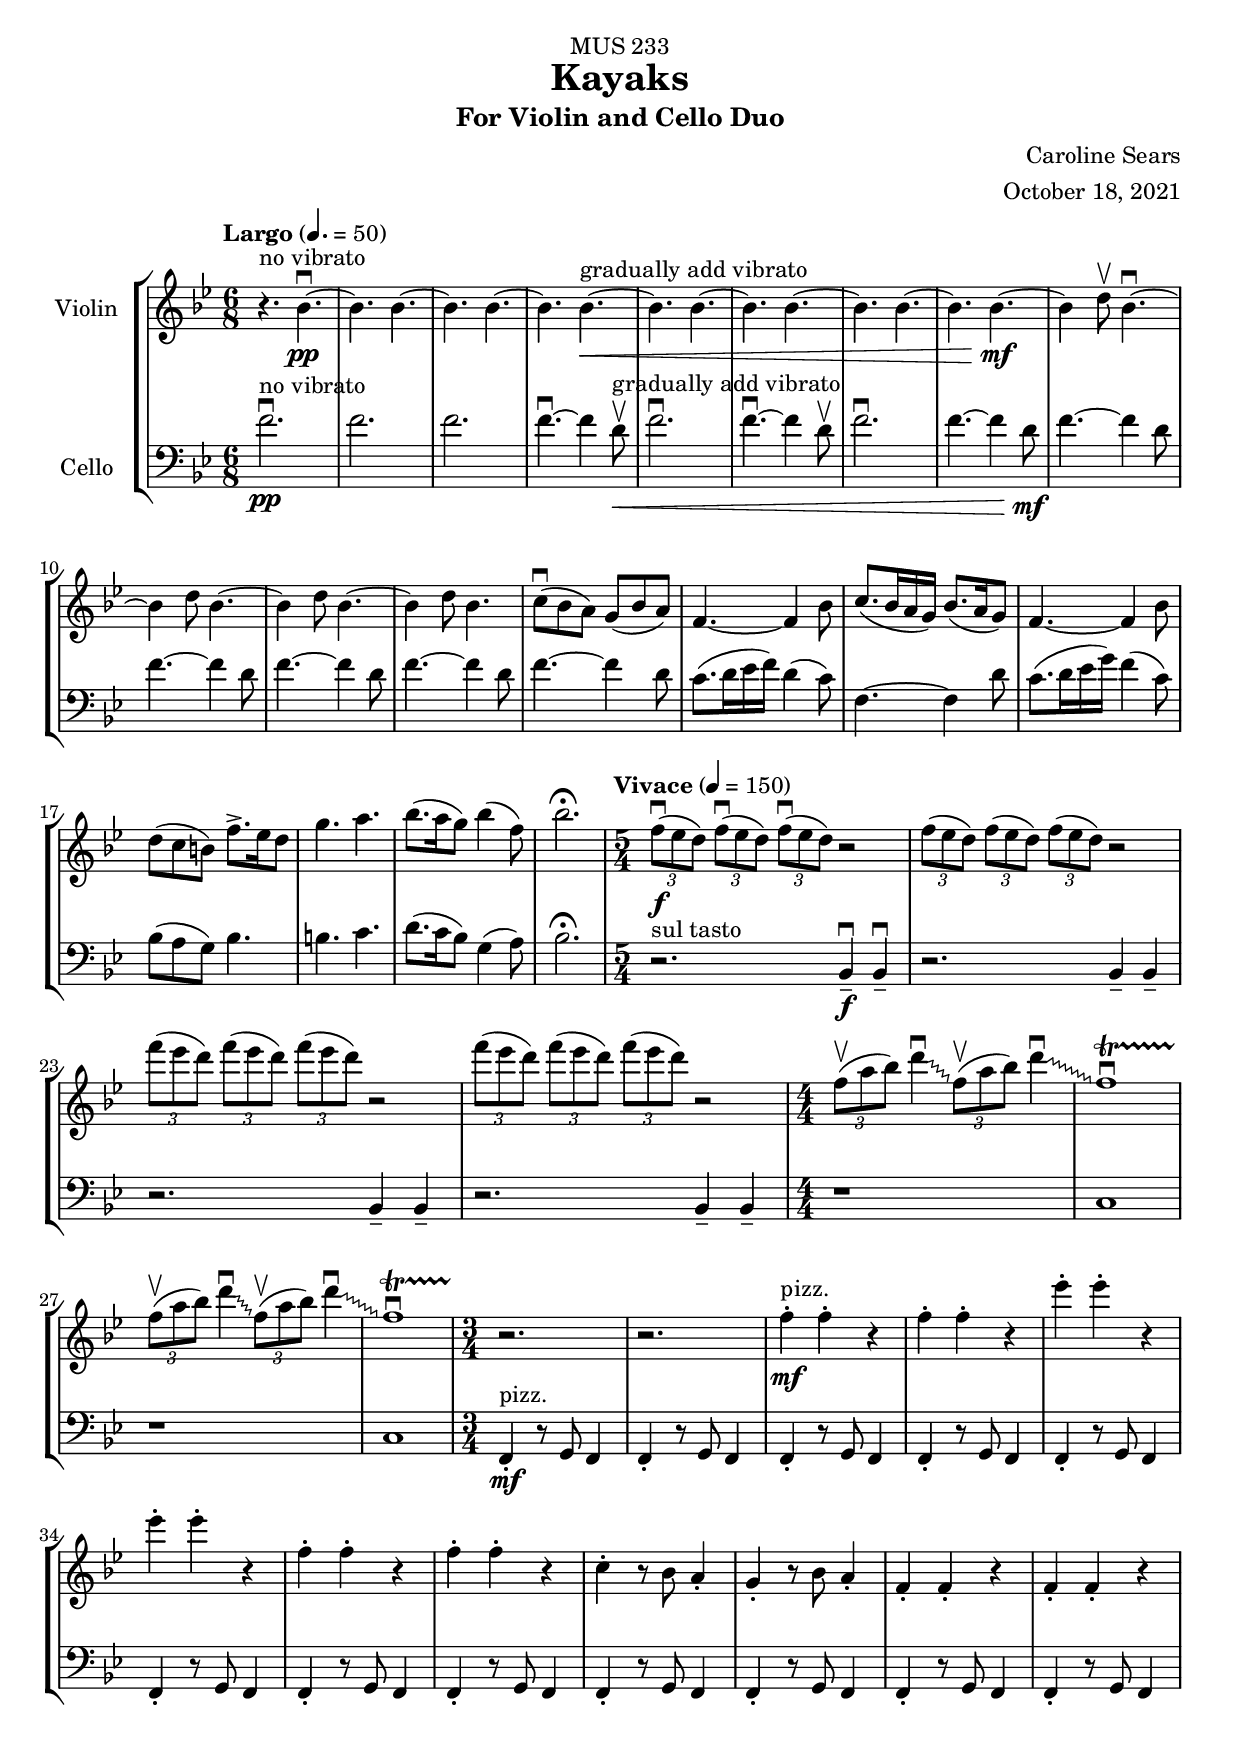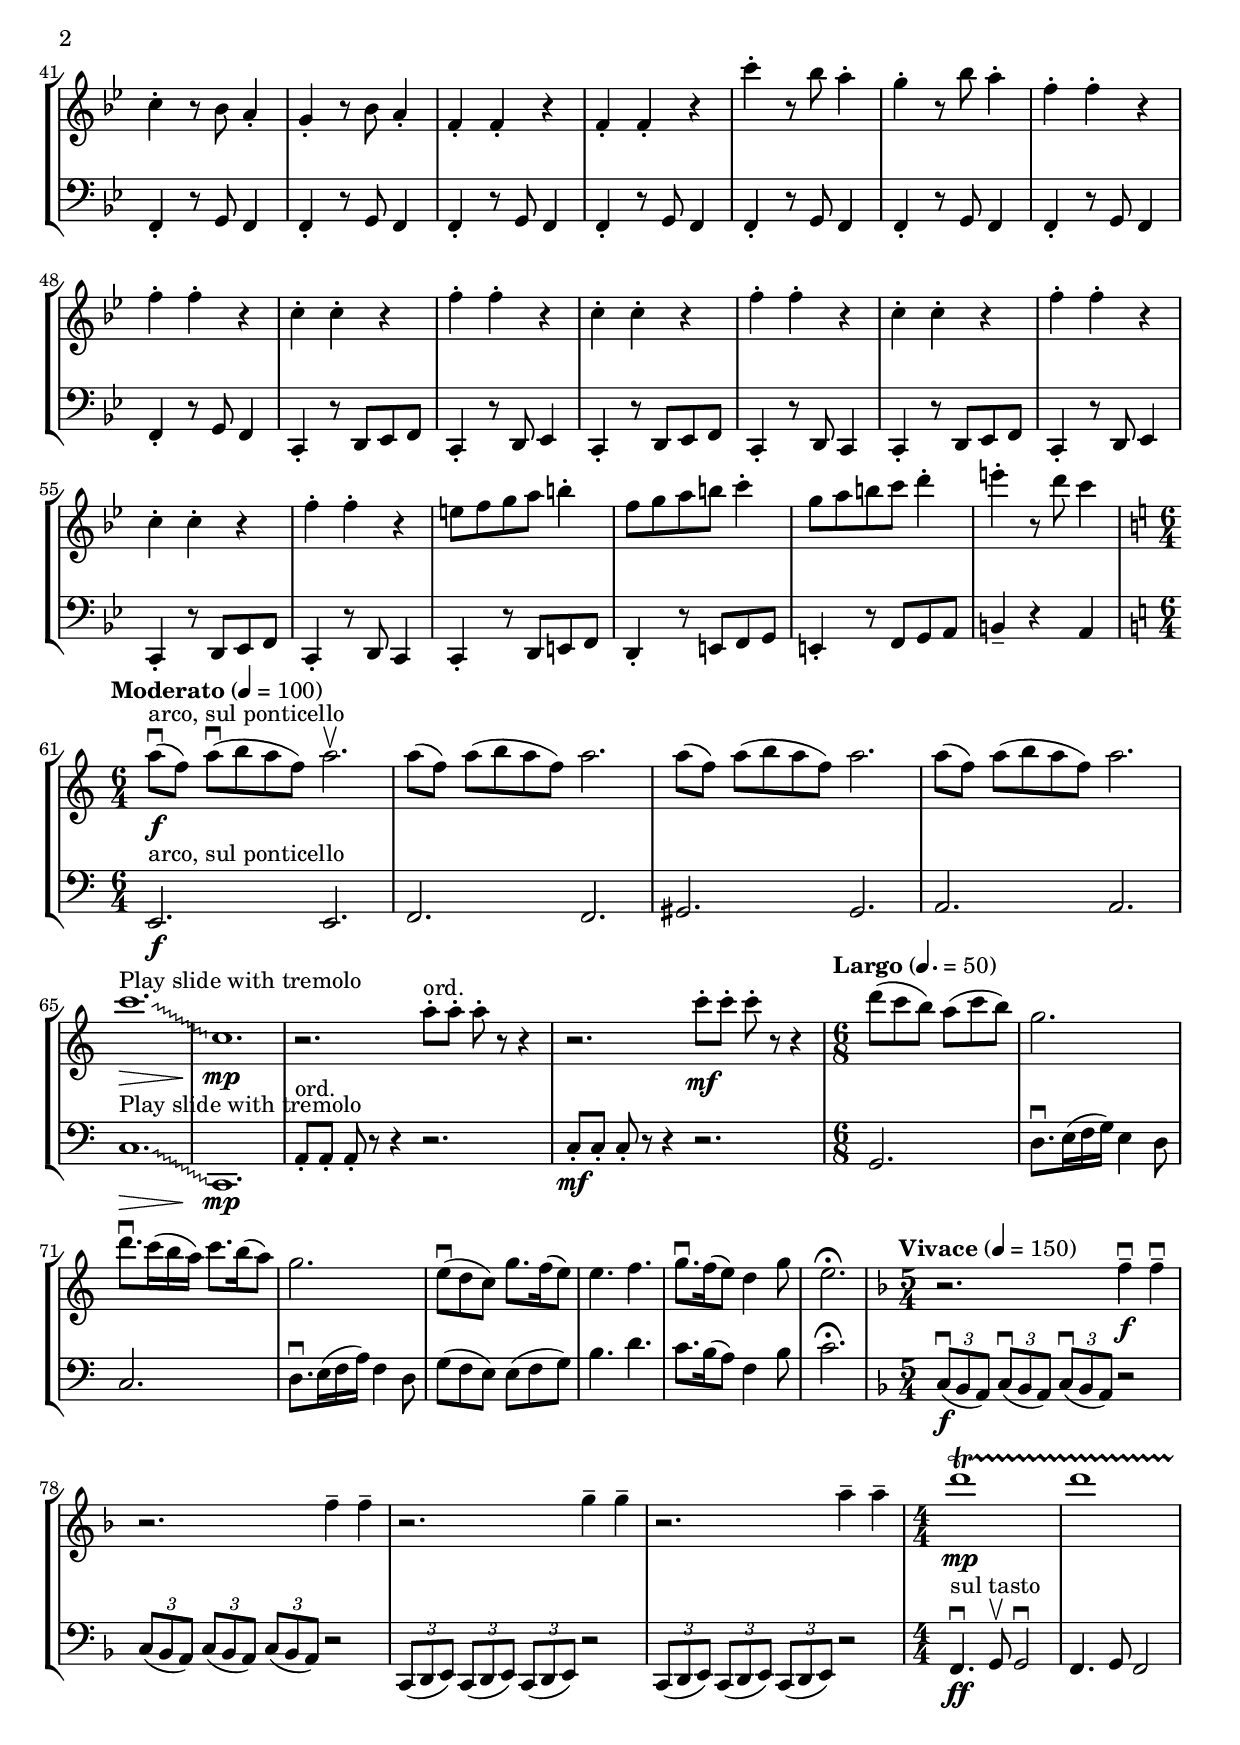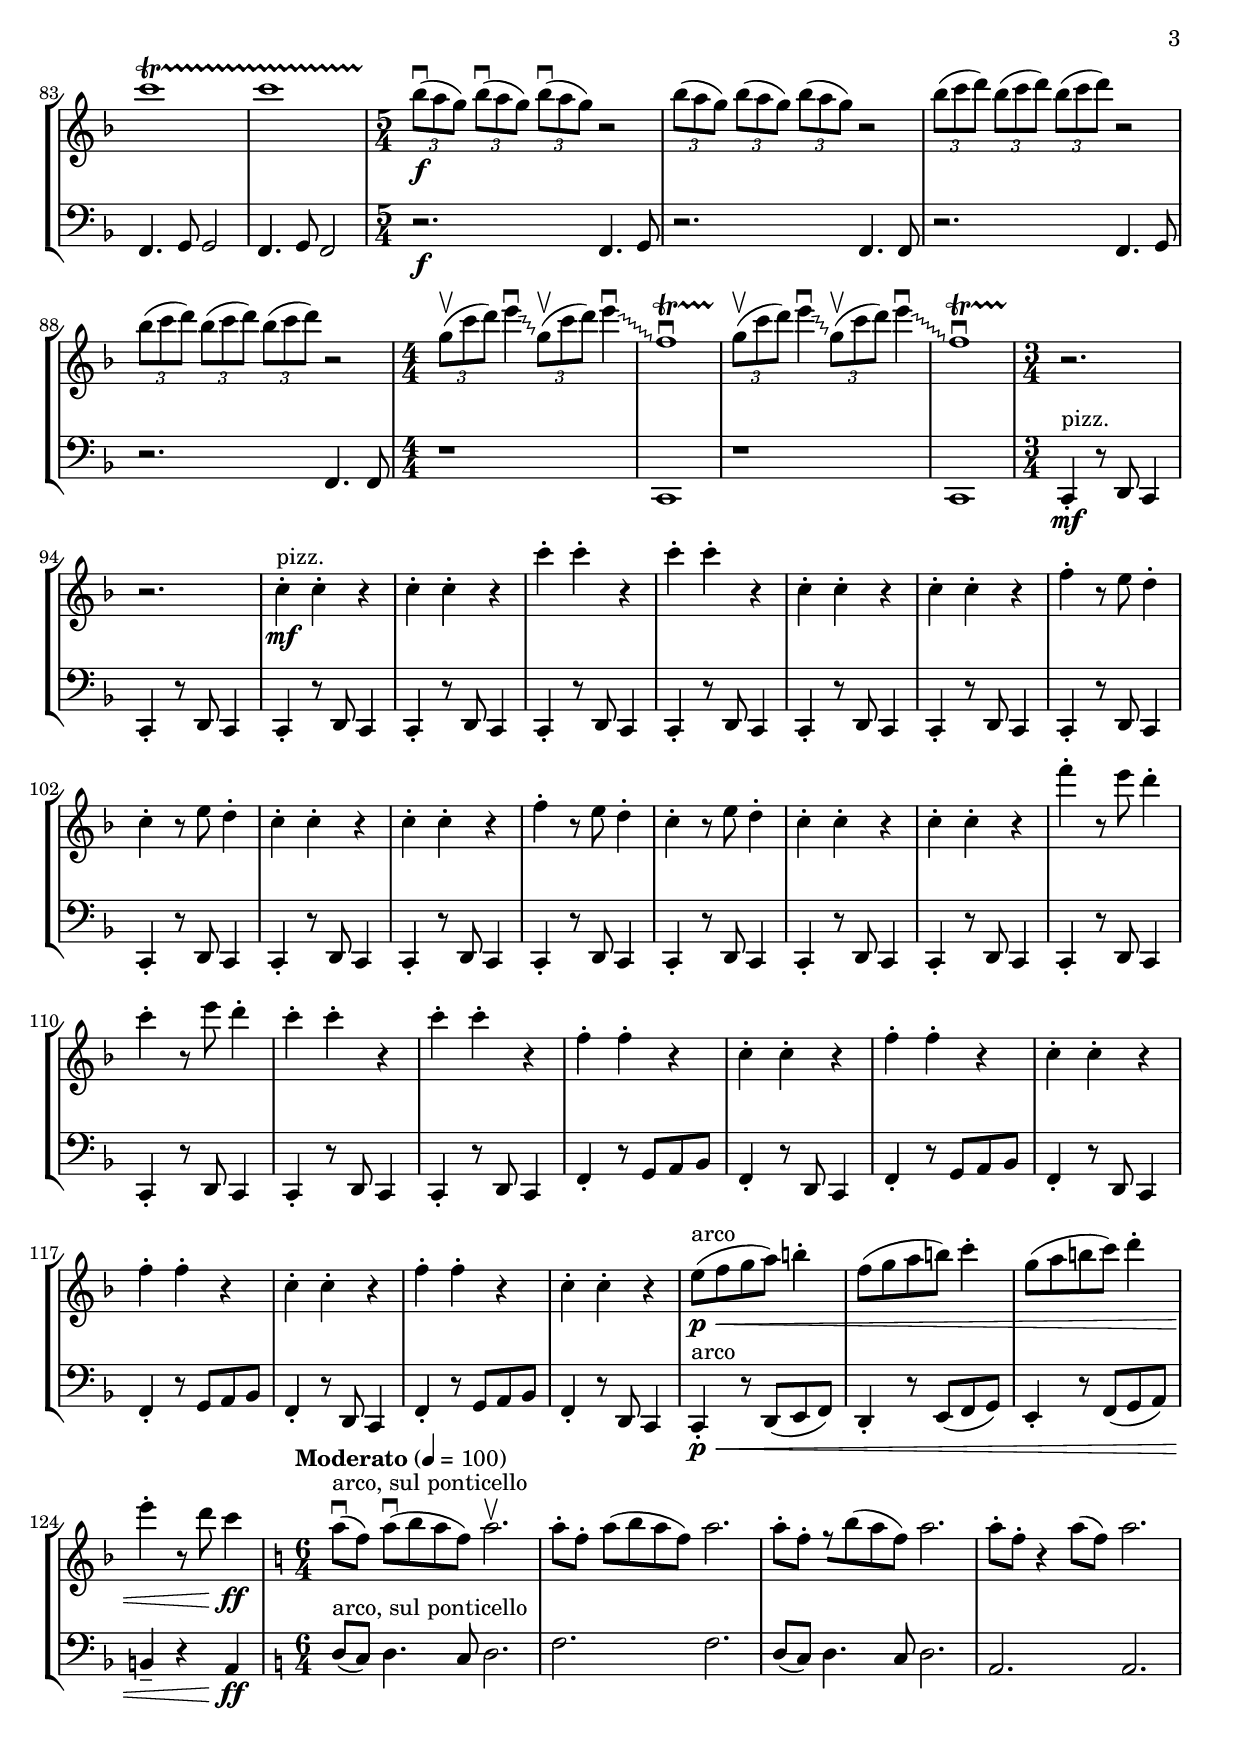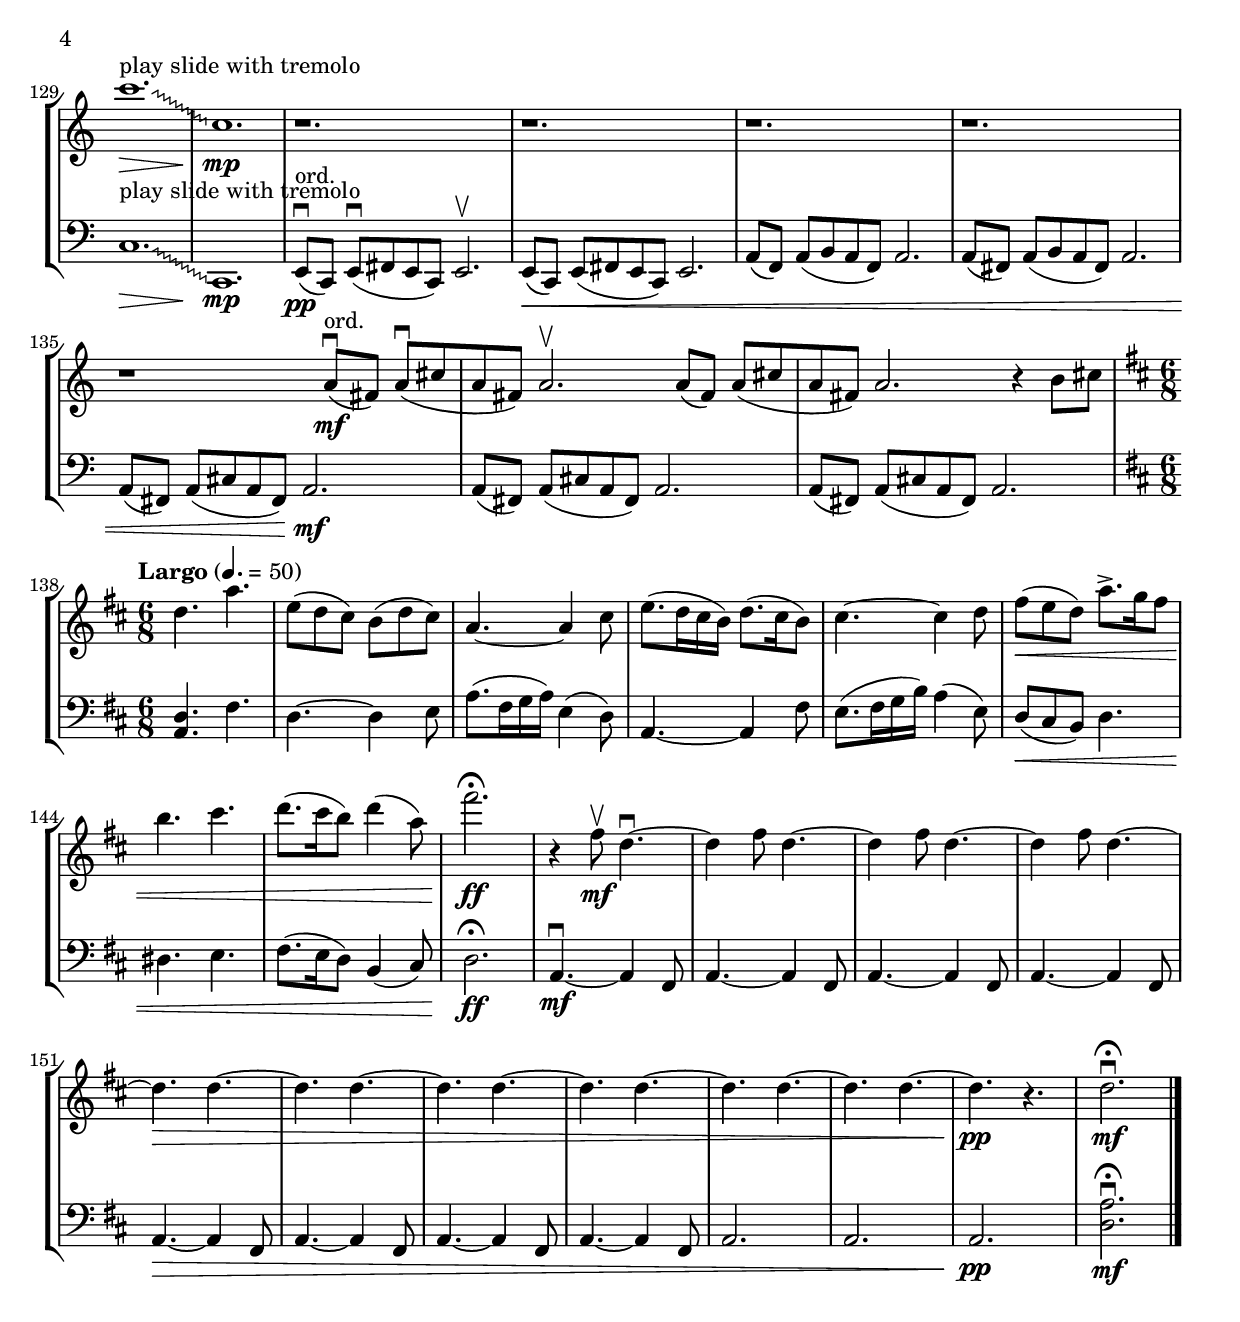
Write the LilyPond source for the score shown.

\header {
    title = "Kayaks"
    subtitle = "For Violin and Cello Duo"
    dedication = "MUS 233"
    composer = "Caroline Sears"
    arranger = "October 18, 2021"

      % The following fields are centered at the bottom
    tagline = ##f


} %make this composition feel like a journey
\score {
% violin code
  \new StaffGroup <<
    \new Staff \with { instrumentName = "Violin" }
      \relative c'' {
      %A section
      \time 6/8
      \key bes \major
      \tempo "Largo" 4. = 50
      %bars1-8
       r4.^\markup "no vibrato" bes4.\downbow~\pp| bes4. bes4.~| bes4. bes~| bes bes~\<^\markup "gradually add vibrato"|
       bes4. bes4.~| bes4. bes~| bes4. bes4.~| bes bes~\!\mf |
       %bars 9-16
       bes4 d8\upbow bes4.\downbow~|bes4 d8 bes4.~|bes4 d8 bes4.~ |bes4 d8 bes4.|
       c8\downbow (bes a) g (bes a) | f4.~f4 bes8| c8. (bes16 a g) bes8. (a16 g8) | f4.~f4 bes8|
       %bars 17-20
       d8 (c b) f'8.\accent ees16 d8 | g4. a4. | bes8. (a16 g8) bes4 (f8) | bes2.\fermata
      %%%%%%%%%%%%%%%%%%%%%%%%%%%%%
      %B Section
      \tempo "Vivace" 4 = 150
      \time 5/4
      %bars 21-24
      \tuplet 3/2 {f8\downbow\f (ees d)} \tuplet 3/2 {f\downbow (ees d)}  \tuplet 3/2 {f\downbow (ees d)} r2 |
      \tuplet 3/2 {f8 (ees d)} \tuplet 3/2 {f (ees d)}  \tuplet 3/2 {f (ees d)} r2 |
      \tuplet 3/2 {f'8 (ees d)} \tuplet 3/2 {f (ees d)}  \tuplet 3/2 {f (ees d)} r2 |
      \tuplet 3/2 {f8 (ees d)} \tuplet 3/2 {f (ees d)}  \tuplet 3/2 {f (ees d)} r2 |
      % bars 25-28
      \numericTimeSignature \time 4/4
      \override Glissando.style = #'zigzag
      \tuplet 3/2 {f,8\upbow (a bes)} d4\downbow\glissando \tuplet 3/2 {f,8\upbow (a bes)} d4\downbow\glissando 
      f,1\downbow\startTrillSpan|
      \tuplet 3/2 {f8\stopTrillSpan\upbow (a bes)} d4\downbow\glissando \tuplet 3/2 {f,8\upbow (a bes)} d4\downbow\glissando 
      f,1\downbow\startTrillSpan|
      %%%%%%%%%%%%%%%%%%%%%%%%%%%%%%%%
        % C Section
      %bars 29-32
      \time 3/4
      r2.\stopTrillSpan | r | f4^"pizz."\staccato\mf f\staccato r |f4\staccato f\staccato r |
      %bars 33-36
      ees'\staccato ees\staccato r| ees\staccato ees\staccato r| f,4\staccato f\staccato r |f4\staccato f\staccato r |
      %bars 37-40
      c\staccato r8 bes a4\staccato | g\staccato r8 bes a4\staccato |f4\staccato f\staccato r |f4\staccato f\staccato r |
      %bars 41-44
      c'\staccato r8 bes a4\staccato | g\staccato r8 bes a4\staccato |f4\staccato f\staccato r |f4\staccato f\staccato r |
      %bars 45-48
      c''\staccato r8 bes a4\staccato | g\staccato r8 bes a4\staccato |f4\staccato f\staccato r |f4\staccato f\staccato r |
      %bars 49-52
      c4\staccato c\staccato r |f4\staccato f\staccato r |c4\staccato c\staccato r |f4\staccato f\staccato r |
      %bars 49-52
      c4\staccato c\staccato r |f4\staccato f\staccato r |c4\staccato c\staccato r |f4\staccato f\staccato r |
      %bars 57-60
      e8 f g a b4\staccato |f8 g a b c4\staccato |g8 a b c d4\staccato | e4\staccato r8 d c4 |
      %%%%%%%%%%%%%%%%%%%%%%%%%%%%%%%%%
      %D Section
      \time 6/4
      \key a \minor
      \tempo "Moderato" 4 = 100
      %bars 61- 64
      a8^"arco, sul ponticello"\downbow\f [(f)] a\downbow [(b a f)] a2.\upbow |a8 [(f)] a [(b a f)] a2. | 
      a8 [(f)] a [(b a f)] a2. |a8 [(f)] a [(b a f)] a2. |
      %bars 65-68
       c1.\glissando^\markup "Play slide with tremolo"\> | c,\!\mp |
        r2. a'8\staccato^\markup "ord." [a\staccato] a\staccato r8 r4 |
        r2. c8\staccato\mf [c\staccato] c\staccato r8 r4 |
      %bars 69-72
      \time 6/8
       \tempo "Largo" 4. = 50
      d8 (c b) a (c b)| g2.| d'8.\downbow c16 (b a) c8. b16 (a8)| g2. | e8\downbow (d c) g'8. f16 (e8)| e4. f |g8.\downbow f16 (e8) d4 g8 |e2.\fermata |
     %%%%%%%%%%%%%%%%%%%%%%%%%%%%%%%%%%%%%
      %B' Section 
      %bars 73-76
       \key f \major
       \time 5/4
       \tempo "Vivace" 4 =150
      r2. f4\tenuto\downbow\f f4\downbow\tenuto |r2. f4\tenuto f4\tenuto |
      r2. g4\tenuto g4\tenuto |r2. a4\tenuto a4\tenuto |
      %bars 77-80
      \time 4/4
      d1\startTrillSpan\mp | d1 | c1 | c1 |
      %bars 81-84
      \time 5/4
      \tuplet 3/2 {bes8\stopTrillSpan\downbow\f(a g)} \tuplet 3/2 {bes\downbow (a g)}  \tuplet 3/2 {bes\downbow (a g)} r2 |
      \tuplet 3/2 {bes8(a g)} \tuplet 3/2 {bes8(a g)}  \tuplet 3/2 {bes8(a g)} r2 |
      \tuplet 3/2 {bes8(c d)} \tuplet 3/2 {bes8(c d)}  \tuplet 3/2 {bes8(c d)} r2 |
      \tuplet 3/2 {bes8(c d)} \tuplet 3/2 {bes8(c d)}  \tuplet 3/2 {bes8(c d)} r2 |
      %bars 85-88
      \time 4/4
      \tuplet 3/2 {g,8\upbow (c d)} e4\downbow\glissando \tuplet 3/2 {g,8\upbow (c d)} e4\downbow\glissando 
      f,1\downbow\startTrillSpan|
      \tuplet 3/2 {g8\stopTrillSpan\upbow (c d)} e4\downbow\glissando \tuplet 3/2 {g,8\upbow (c d)} e4\downbow\glissando 
      f,1\downbow\startTrillSpan|
      %%%%%%%%%%%%%%%%%%%%%%%%
      %C' Section
      \time 3/4
      %Bars 89-92
      r2.\stopTrillSpan | r | c4^"pizz."\staccato\mf c\staccato r |c4\staccato c\staccato r |
      %bars 93-96
      c'\staccato c\staccato r| c\staccato c\staccato r| c,4\staccato c\staccato r |c4\staccato c\staccato r |
      %bars 97-100
      f\staccato r8 e d4\staccato | c\staccato r8 e d4\staccato |c4\staccato c\staccato r |c4\staccato c\staccato r |
      %bars 101-104
      f\staccato r8 e d4\staccato | c\staccato r8 e d4\staccato |c4\staccato c\staccato r |c4\staccato c\staccato r |
      %bars 105-108
      f'\staccato r8 e d4\staccato | c\staccato r8 e d4\staccato |c4\staccato c\staccato r |c4\staccato c\staccato r |
      %bars 109-112
      f,4\staccato f\staccato r |c4\staccato c\staccato r |f4\staccato f\staccato r |c4\staccato c\staccato r |
      %bars 113-116
      f4\staccato f\staccato r |c4\staccato c\staccato r |f4\staccato f\staccato r |c4\staccato c\staccato r |
      %bars 117-120
      e8^"arco"\p\< (f g a) b4\staccato |f8 (g a b) c4\staccato |g8 (a b c) d4\staccato | e4\staccato r8 d c4\!\ff |
      %%%%%%%%%%%%%%%%%%%%%%%%%%
      %D' Section (climax)
      \time 6/4
      \key a \minor
      \tempo "Moderato" 4 = 100
      %bars 121-124
      a8^"arco, sul ponticello"\downbow [(f)] a\downbow [(b a f)] a2.\upbow |
      a8\staccato [f\staccato] a [(b a f)] a2. | 
      a8\staccato [f\staccato] r [b (a f)] a2. |
      a8\staccato [f\staccato] r4  a8 (f) a2. |
      %bars 125-128
       c1.\glissando^\markup "play slide with tremolo"\> | c,\!\mp | 
      %bars 129-132
      r1. |r |r |r |
      %bars 132-135
      r1 a8^"ord."\mf\downbow ([fis]) a\downbow [(cis |
      a fis)] a2.\upbow a8 ([fis]) a [(cis |
       a fis)] a2. r4 b8 cis |
       \key d \major
       \time 6/8
       \tempo "Largo" 4. = 50
       d4. a' |
       %bars 136-139
       e8 (d cis) b (d cis) |a4.~a4 cis8 | e8. (d16 cis b) d8. (cis16 b8) | cis4.~cis4 d8 |
       %bars 140-143
       fis8\< (e d) a'8.\accent g16 fis8 | b4. cis4. | d8. (cis16 b8) d4 (a8) | fis'2.\!\ff\fermata
      %%%%%%%%%%%%%%%%%
      %Outro
      %bars 144-147
      r4 fis,8\upbow\mf d4.\downbow~|d4 fis8 d4.~ |d4 fis8 d4.~ |d4 fis8 d4.~ |
      %bars 148-151
      d4.\> d4.~| d4. d~|d4. d4.~| d4. d~|
      %bars 152-155
      d4. d4.~| d4. d~|d4.\!\pp r4.|d2.\mf\fermata\downbow \bar "|."
      }
    


%cello code
    \new Staff \with { instrumentName = "Cello" }
      \relative c' { 
      \clef "bass"
      %A section
      \time 6/8
      \key bes \major
      \tempo "Largo" 4. = 50
      %bars 1-8
      f2.\downbow\pp^\markup "no vibrato" |f |f |f4.\downbow~f4 d8\upbow\<^\markup "gradually add vibrato" |
      f2.\downbow|f4.\downbow~f4 d8\upbow |f2.\downbow|f4.~f4 d8\!\mf |
      %bars 9-16
      f4.~f4 d8 |f4.~f4 d8 |f4.~f4 d8 |f4.~f4 d8 |
      f4.~f4 d8 | c8. (d16 ees16 f) d4 (c8) |f,4.~f4 d'8 |c8. (d16 ees16 g) f4 (c8) |
      %bars 17-20
      bes8 (a g) bes4. | b4. c4. | d8. (c16 bes8) g4 (a8) |bes2.\fermata|
      %%%%%%%%%%%%%%%%%%%%%%%%%%%%%%%%%%
      %B section
      \tempo "Vivace" 4 = 150
      \time 5/4
      %bars 21-24
      r2.^\markup"sul tasto" bes,4 \tenuto\downbow\f bes4\downbow\tenuto |r2. bes4\tenuto bes4\tenuto |
      r2. bes4\tenuto bes4\tenuto |r2. bes4\tenuto bes4\tenuto |
      %bars 25-28
      \numericTimeSignature \time 4/4
      r1|c1|r1|c1
      %%%%%%%%%%%%%%%%%%%%%%%%%%%%%%%%%%%
      %C Section
      \time 3/4
      %bars 29-32
      f,4\staccato^"pizz."\mf r8 g f4 |f4\staccato r8 g f4 |f4\staccato r8 g f4 |f4\staccato r8 g f4 |
      %bars 33-36
      f4\staccato r8 g f4 |f4\staccato r8 g f4 |f4\staccato r8 g f4 |f4\staccato r8 g f4 |
      %bars 37-40
      f4\staccato r8 g f4 |f4\staccato r8 g f4 |f4\staccato r8 g f4 |f4\staccato r8 g f4 |
      %bars 41-44
      f4\staccato r8 g f4 |f4\staccato r8 g f4 |f4\staccato r8 g f4 |f4\staccato r8 g f4 |
      %bars 45-48
      f4\staccato r8 g f4 |f4\staccato r8 g f4 |f4\staccato r8 g f4 |f4\staccato r8 g f4 |
      %bars 49-52
      c4\staccato r8 d8 ees f|c4\staccato r8 d ees4 | c4\staccato r8 d8 ees f|c4\staccato r8 d c4 |
      %bars 53-56
      c4\staccato r8 d8 ees f|c4\staccato r8 d ees4 | c4\staccato r8 d8 ees f|c4\staccato r8 d c4 |   
      %bars 57-60
       c4\staccato r8 d8 e f| d4\staccato r8 e f g|  e4\staccato r8 f8 g a | b4\tenuto r4 a |
      %%%%%%%%%%%%%%%%%%%%%%%%%%%%%%%%%%
      %D Section (tense)
      \time 6/4
      \key a \minor
      \tempo "Moderato" 4 = 100
      %bars 61-64
      e2.^"arco, sul ponticello"\f e2. | f2. f2. | gis2. gis2. | a a |
      %bars 65-68
      \override Glissando.style = #'zigzag
      c1.\glissando^\markup "Play slide with tremolo"\> | c,\!\mp |
       a'8\staccato^\markup "ord." [a8\staccato] a8\staccato r8 r4 r2. |
       c8\staccato\mf [c8\staccato] c8\staccato r8 r4 r2. |
       %bars 69-72
      \time 6/8
      \tempo "Largo"4. = 50
       g2. | d'8.\downbow e16 (f g) e4 d8 | c2. | d8.\downbow e16 (f a) f4 d8 | g8 (f e) e (f g)| b4. d | c8. b16 (a8) f4 b8 |c2.\fermata |
       %%%%%%%%%%%%%%%%%%%%
       %B' Section 
       %bars 73-76
       \key f \major
       \time 5/4
       \tempo "Vivace" 4 =150
       \tuplet 3/2 {c,8\downbow\f (bes a)} \tuplet 3/2 {c\downbow (bes a)}  \tuplet 3/2 {c\downbow (bes a)} r2 |
       \tuplet 3/2 {c8(bes a)} \tuplet 3/2 {c (bes a)}  \tuplet 3/2 {c (bes a)} r2 |
       \tuplet 3/2 {c,8 (d e)} \tuplet 3/2 {c (d e)}  \tuplet 3/2 {c (d e)} r2 |
       \tuplet 3/2 {c8 (d e)} \tuplet 3/2 {c (d e)}  \tuplet 3/2 {c(d e)} r2 |
      %bars 77-80
      \time 4/4
       f4.^\markup"sul tasto" \downbow\ff g8\upbow g2\downbow | f4. g8 f2 | f4. g8 g2 | f4. g8 f2 |
       %bars 81-84
      \time 5/4
      r2.\f f4. g8 | r2. f4. f8 |r2. f4. g8 |r2. f4. f8 |
      %bars 85-88
      \time 4/4
      r1|c1|r1|c1
      %%%%%%%%%%%%%%%%%%%%%%%%
      %C' Section
      \time 3/4
      %Bars 89-92
      c4\staccato^"pizz."\mf r8 d c4 |c4\staccato r8 d c4 |c4\staccato r8 d c4 |c4\staccato r8 d c4 |
      %bars 93-96
      c4\staccato r8 d c4 |c4\staccato r8 d c4 |c4\staccato r8 d c4 |c4\staccato r8 d c4 |
      %bars 97-100
      c4\staccato r8 d c4 |c4\staccato r8 d c4 |c4\staccato r8 d c4 |c4\staccato r8 d c4 |
      %bars 101-104
      c4\staccato r8 d c4 |c4\staccato r8 d c4 |c4\staccato r8 d c4 |c4\staccato r8 d c4 |
      %bars 105-108
      c4\staccato r8 d c4 |c4\staccato r8 d c4 |c4\staccato r8 d c4 |c4\staccato r8 d c4 |
      %bars 109-112
      f4\staccato r8 g8 a bes|f4\staccato r8 d c4 | f4\staccato r8 g8 a bes|f4\staccato r8 d c4 |
      %bars 113-116
      f4\staccato r8 g8 a bes|f4\staccato r8 d c4 | f4\staccato r8 g8 a bes|f4\staccato r8 d c4 |  
      %bars 117-120
       c4\staccato^"arco"\p\< r8 d8 (e f)| d4\staccato r8 e (f g)|  e4\staccato r8 f8 (g a) | b4\tenuto r4 a\!\ff
       %%%%%%%%%%%%%%%%%%%%%%%%
      %D' Section (climax)
      \time 6/4
      \key a \minor
      \tempo "Moderato" 4 = 100
      %bars 121-124
      d8^"arco, sul ponticello" (c) d4. c8 d2. | f2. f2. |d8(c) d4. c8 d2. | a a |
      %bars 125-128
      c1.\glissando^\markup "play slide with tremolo"\> | c,\!\mp | 
      %bars 129-131
      e8^"ord."\downbow\pp [(c)] e\downbow [(fis e c)] e2.\upbow |
      e8\< [(c)] e[(fis e c)] e2. |
      a8 [(f)] a [(b a f)] a2. | 
      a8 [(fis)] a [(b a fis)] a2. | 
      %bars 132-135
      a8 [(fis)] a [(cis a fis)] a2.\!\mf | 
      a8 [(fis)] a [(cis a fis)] a2. | 
      a8 [(fis)] a [(cis a fis)] a2. | 
      \key d \major
      \time 6/8
      \tempo "Largo" 4. = 50
      <d a>4. fis |
      %bars 136-139
      d4.~d4 e8 | a8. (fis16 g16 a) e4 (d8) |a4.~a4 fis'8 |e8. (fis16 g16 b) a4 (e8) |
      %bars 140-143
      d8\< (cis b) d4. | dis4. e4. | fis8. (e16 d8) b4 (cis8) |d2.\!\ff\fermata|
      %%%%%%%%%%%%%%%%%
      %Outro
      %bars 144-147
      a4.\downbow\mf~a4 fis8 | a4.~a4 fis8 |a4.~a4 fis8 |a4.~a4 fis8 |
      %bars 148-151
      |a4.\>~a4 fis8| a4.~a4 fis8| a4.~a4 fis8| a4.~a4 fis8 |
      %bars 152-155
      a2. |a |a\!\pp |<d a'>\mf\downbow\fermata \bar "|."
      }
  >>
  \layout { }
  \midi { }
}
